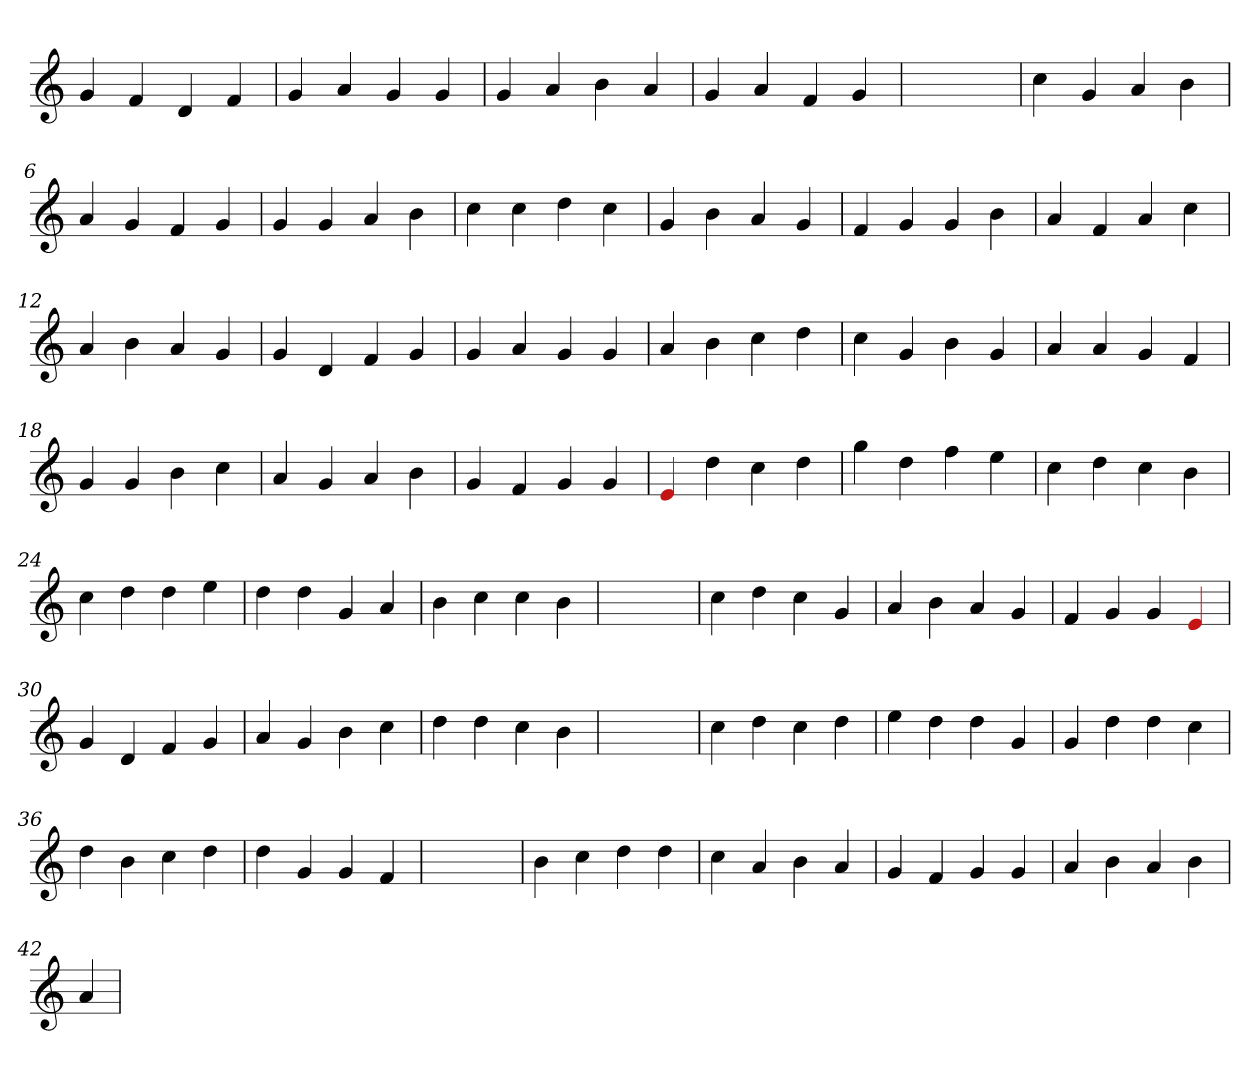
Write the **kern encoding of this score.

**kern
*part1
*staff1
*clefG2
=1
4g
4f
4d
4f
=2
4g
4a
4g
4g
=3
4g
4a
4b
4a
=4
4g
4a
4f
4g
=5
1ryy
=5
4cc
4g
4a
4b
=6
4a
4g
4f
4g
=7
4g
4g
4a
4b
=8
4cc
4cc
4dd
4cc
=9
4g
4b
4a
4g
=10
4f
4g
4g
4b
=11
4a
4f
4a
4cc
=12
4a
4b
4a
4g
=13
4g
4d
4f
4g
=14
4g
4a
4g
4g
=15
4a
4b
4cc
4dd
=16
4cc
4g
4b
4g
=17
4a
4a
4g
4f
=18
4g
4g
4b
4cc
=19
4a
4g
4a
4b
=20
4g
4f
4g
4g
=21
4Re
4dd
4cc
4dd
=22
4gg
4dd
4ff
4ee
=23
4cc
4dd
4cc
4b
=24
4cc
4dd
4dd
4ee
=25
4dd
4dd
4g
4a
=26
4b
4cc
4cc
4b
=27
1ryy
=27
4cc
4dd
4cc
4g
=28
4a
4b
4a
4g
=29
4f
4g
4g
4Re
=30
4g
4d
4f
4g
=31
4a
4g
4b
4cc
=32
4dd
4dd
4cc
4b
=33
1ryy
=33
4cc
4dd
4cc
4dd
=34
4ee
4dd
4dd
4g
=35
4g
4dd
4dd
4cc
=36
4dd
4b
4cc
4dd
=37
4dd
4g
4g
4f
=38
1ryy
=38
4b
4cc
4dd
4dd
=39
4cc
4a
4b
4a
=40
4g
4f
4g
4g
=41
4a
4b
4a
4b
=42
4a
=
*-
